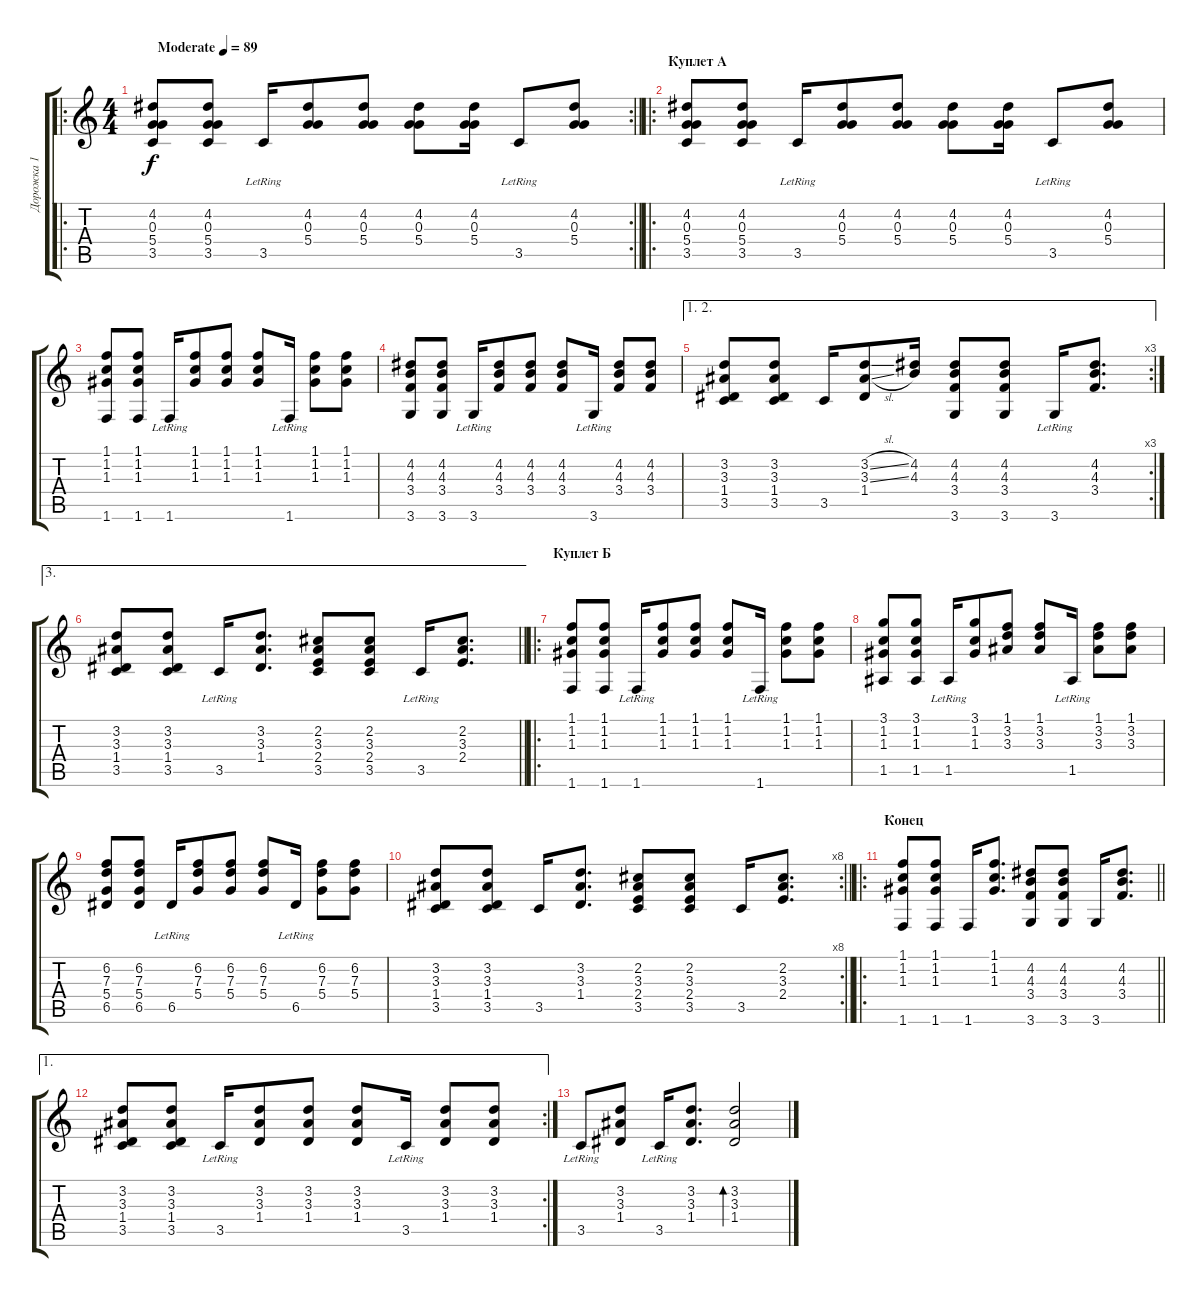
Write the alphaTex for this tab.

\track ("Дорожка 1" "Дорожка 1") {instrument acousticguitarsteel}
\staff {score tabs}
\tuning (E4 B3 G3 D3 A2 E2) {hide}
\ro
\rc 2
\ts (4 4)
\section ("" "")
\tempo (89 "Moderate")
\clef g2
\barLineRight lightlight
\ks c
(4.2 0.3 5.4 3.5).8{dy f instrument acousticguitarsteel} (4.2 0.3 5.4 3.5).8 3.5{lr}.16 (4.2 0.3 5.4).8 (4.2 0.3 5.4).8 (4.2 0.3 5.4).8 (4.2 0.3 5.4).16 3.5{lr}.8 (4.2 0.3 5.4).8 |
\ro
\section ("" "Куплет А")
(4.2 0.3 5.4 3.5).8 (4.2 0.3 5.4 3.5).8 3.5{lr}.16 (4.2 0.3 5.4).8 (4.2 0.3 5.4).8 (4.2 0.3 5.4).8 (4.2 0.3 5.4).16 3.5{lr}.8 (4.2 0.3 5.4).8 |
(1.1 1.2 1.3 1.6).8 (1.1 1.2 1.3 1.6).8 1.6{lr}.16 (1.1 1.2 1.3).8 (1.1 1.2 1.3).8 (1.1 1.2 1.3).8 1.6{lr}.16 (1.1 1.2 1.3).8 (1.1 1.2 1.3).8 |
(4.2 4.3 3.4 3.6).8 (4.2 4.3 3.4 3.6).8 3.6{lr}.16 (4.2 4.3 3.4).8 (4.2 4.3 3.4).8 (4.2 4.3 3.4).8 3.6{lr}.16 (4.2 4.3 3.4).8 (4.2 4.3 3.4).8 |
\ae (1 2)
\rc 3
(3.2 3.3 1.4 3.5).8 (3.2 3.3 1.4 3.5).8 3.5.16 (3.2{sl} 3.3{sl} 1.4).8 (4.2 4.3).16 (4.2 4.3 3.4 3.6).8 (4.2 4.3 3.4 3.6).8 3.6{lr}.16 (4.2 4.3 3.4).8{d} |
\ae 3
\barLineRight lightlight
(3.2 3.3 1.4 3.5).8 (3.2 3.3 1.4 3.5).8 3.5{lr}.16 (3.2 3.3 1.4).8{d} (2.2 3.3 2.4 3.5).8 (2.2 3.3 2.4 3.5).8 3.5{lr}.16 (2.2 3.3 2.4).8{d} |
\ro
\section ("" "Куплет Б")
(1.1 1.2 1.3 1.6).8 (1.1 1.2 1.3 1.6).8 1.6{lr}.16 (1.1 1.2 1.3).8 (1.1 1.2 1.3).8 (1.1 1.2 1.3).8 1.6{lr}.16 (1.1 1.2 1.3).8 (1.1 1.2 1.3).8 |
(3.1 1.2 1.3 1.5).8 (3.1 1.2 1.3 1.5).8 1.5{lr}.16 (3.1 1.2 1.3).8 (1.1 3.2 3.3).8 (1.1 3.2 3.3).8 1.5{lr}.16 (1.1 3.2 3.3).8 (1.1 3.2 3.3).8 |
(6.2 7.3 5.4 6.5).8 (6.2 7.3 5.4 6.5).8 6.5{lr}.16 (6.2 7.3 5.4).8 (6.2 7.3 5.4).8 (6.2 7.3 5.4).8 6.5{lr}.16 (6.2 7.3 5.4).8 (6.2 7.3 5.4).8 |
\rc 8
\barLineRight lightlight
(3.2 3.3 1.4 3.5).8 (3.2 3.3 1.4 3.5).8 3.5.16 (3.2 3.3 1.4).8{d} (2.2 3.3 2.4 3.5).8 (2.2 3.3 2.4 3.5).8 3.5.16 (2.2 3.3 2.4).8{d} |
\ro
\section ("" "Конец")
\barLineRight lightlight
(1.1 1.2 1.3 1.6).8 (1.1 1.2 1.3 1.6).8 1.6.16 (1.1 1.2 1.3).8{d} (4.2 4.3 3.4 3.6).8 (4.2 4.3 3.4 3.6).8 3.6.16 (4.2 4.3 3.4).8{d} |
\ae 1
\rc 2
(3.2 3.3 1.4 3.5).8 (3.2 3.3 1.4 3.5).8 3.5{lr}.16 (3.2 3.3 1.4).8 (3.2 3.3 1.4).8 (3.2 3.3 1.4).8 3.5{lr}.16 (3.2 3.3 1.4).8 (3.2 3.3 1.4).8 |
3.5{lr}.8 (3.2 3.3 1.4).8 3.5{lr}.16 (3.2 3.3 1.4).8{d} (3.2 3.3 1.4).2{bd 240}
